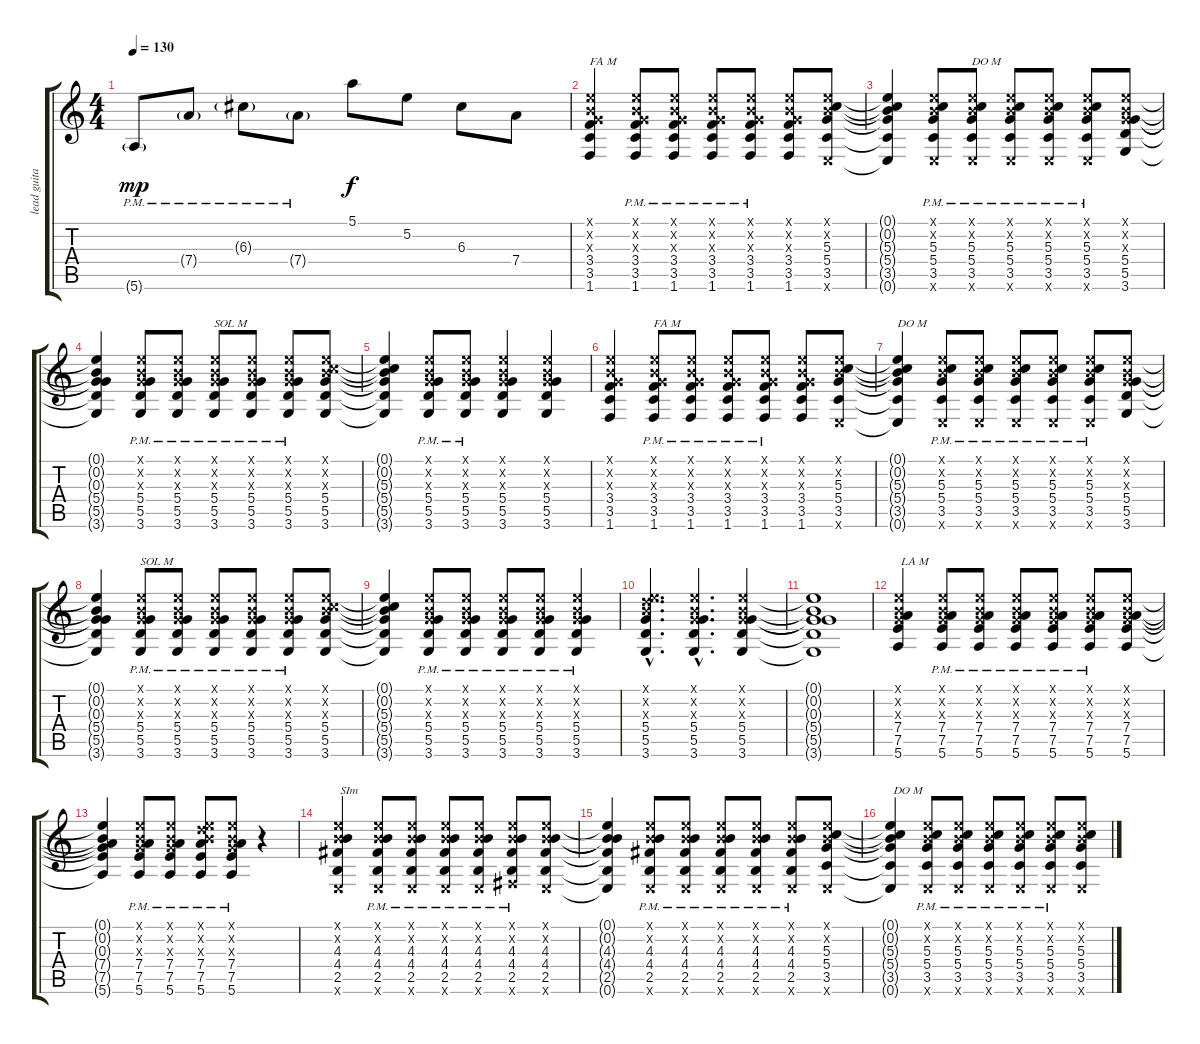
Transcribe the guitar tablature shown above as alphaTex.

\track ("lead guitar" "lead guita") {instrument distortionguitar}
\staff {score tabs}
\tuning (E4 B3 G3 D3 A2 E2) {hide}
\ts (4 4)
\tempo 130
\clef g2
\ks c
5.6{g pm}.8{dy mp} 7.4{g pm}.8 6.3{g pm}.8 7.4{g pm}.8 5.1.8{dy f} 5.2.8 6.3.8 7.4.8 |
(0.1{x} 0.2{x} 0.3{x} 3.4 3.5 1.6).4{txt "FA M"} (0.1{x} 0.2{x} 0.3{x} 3.4{pm} 3.5{pm} 1.6{pm}).8 (0.1{x} 0.2{x} 0.3{x} 3.4{pm} 3.5{pm} 1.6{pm}).8 (0.1{x} 0.2{x} 0.3{x} 3.4{pm} 3.5{pm} 1.6{pm}).8 (0.1{x} 0.2{x} 0.3{x} 3.4{pm} 3.5{pm} 1.6{pm}).8 (0.1{x} 0.2{x} 0.3{x} 3.4 3.5 1.6).8 (0.1{x} 0.2{x} 5.3 5.4 3.5 0.6{x}).8 |
(0.1{t} 0.2{t} 5.3{t} 5.4{t} 3.5{t} 0.6{t}).4 (0.1{x} 0.2{x} 5.3{pm} 5.4{pm} 3.5{pm} 0.6{x}).8 (0.1{x} 0.2{x} 5.3{pm} 5.4{pm} 3.5{pm} 0.6{x}).8{txt "DO M"} (0.1{x} 0.2{x} 5.3{pm} 5.4{pm} 3.5{pm} 0.6{x}).8 (0.1{x} 0.2{x} 5.3{pm} 5.4{pm} 3.5{pm} 0.6{x}).8 (0.1{x} 0.2{x} 5.3{pm} 5.4{pm} 3.5{pm} 0.6{x}).8 (0.1{x} 0.2{x} 0.3{x} 5.4 5.5 3.6).8 |
(0.1{t} 0.2{t} 0.3{t} 5.4{t} 5.5{t} 3.6{t}).4 (0.1{x} 0.2{x} 0.3{x} 5.4{pm} 5.5{pm} 3.6{pm}).8 (0.1{x} 0.2{x} 0.3{x} 5.4{pm} 5.5{pm} 3.6{pm}).8 (0.1{x} 0.2{x} 0.3{x} 5.4{pm} 5.5{pm} 3.6{pm}).8{txt "SOL M"} (0.1{x} 0.2{x} 0.3{x} 5.4{pm} 5.5{pm} 3.6{pm}).8 (0.1{x} 0.2{x} 0.3{x} 5.4{pm} 5.5{pm} 3.6{pm}).8 (0.1{x} 0.2{x} 5.3{x} 5.4 5.5 3.6).8 |
(0.1{t} 0.2{t} 5.3{t} 5.4{t} 5.5{t} 3.6{t}).4 (0.1{x} 0.2{x} 0.3{x} 5.4{pm} 5.5{pm} 3.6{pm}).8 (0.1{x} 0.2{x} 0.3{x} 5.4{pm} 5.5{pm} 3.6{pm}).8 (0.1{x} 0.2{x} 0.3{x} 5.4 5.5 3.6).4 (0.1{x} 0.2{x} 0.3{x} 5.4 5.5 3.6).4 |
(0.1{x} 0.2{x} 0.3{x} 3.4 3.5 1.6).4 (0.1{x} 0.2{x} 0.3{x} 3.4{pm} 3.5{pm} 1.6{pm}).8{txt "FA M"} (0.1{x} 0.2{x} 0.3{x} 3.4{pm} 3.5{pm} 1.6{pm}).8 (0.1{x} 0.2{x} 0.3{x} 3.4{pm} 3.5{pm} 1.6{pm}).8 (0.1{x} 0.2{x} 0.3{x} 3.4{pm} 3.5{pm} 1.6{pm}).8 (0.1{x} 0.2{x} 0.3{x} 3.4 3.5 1.6).8 (0.1{x} 0.2{x} 5.3 5.4 3.5 0.6{x}).8 |
(0.1{t} 0.2{t} 5.3{t} 5.4{t} 3.5{t} 0.6{t}).4{txt "DO M"} (0.1{x} 0.2{x} 5.3{pm} 5.4{pm} 3.5{pm} 0.6{x}).8 (0.1{x} 0.2{x} 5.3{pm} 5.4{pm} 3.5{pm} 0.6{x}).8 (0.1{x} 0.2{x} 5.3{pm} 5.4{pm} 3.5{pm} 0.6{x}).8 (0.1{x} 0.2{x} 5.3{pm} 5.4{pm} 3.5{pm} 0.6{x}).8 (0.1{x} 0.2{x} 5.3{pm} 5.4{pm} 3.5{pm} 0.6{x}).8 (0.1{x} 0.2{x} 0.3{x} 5.4 5.5 3.6).8 |
(0.1{t} 0.2{t} 0.3{t} 5.4{t} 5.5{t} 3.6{t}).4 (0.1{x} 0.2{x} 0.3{x} 5.4{pm} 5.5{pm} 3.6{pm}).8{txt "SOL M "} (0.1{x} 0.2{x} 0.3{x} 5.4{pm} 5.5{pm} 3.6{pm}).8 (0.1{x} 0.2{x} 0.3{x} 5.4{pm} 5.5{pm} 3.6{pm}).8 (0.1{x} 0.2{x} 0.3{x} 5.4{pm} 5.5{pm} 3.6{pm}).8 (0.1{x} 0.2{x} 0.3{x} 5.4{pm} 5.5{pm} 3.6{pm}).8 (0.1{x} 0.2{x} 5.3{x} 5.4 5.5 3.6).8 |
(0.1{t} 0.2{t} 5.3{t} 5.4{t} 5.5{t} 3.6{t}).4 (0.1{x} 0.2{x} 0.3{x} 5.4{pm} 5.5{pm} 3.6{pm}).8 (0.1{x} 0.2{x} 0.3{x} 5.4{pm} 5.5{pm} 3.6{pm}).8 (0.1{x} 0.2{x} 0.3{x} 5.4{pm} 5.5{pm} 3.6{pm}).8 (0.1{x} 0.2{x} 0.3{x} 5.4{pm} 5.5{pm} 3.6{pm}).8 (0.1{x} 0.2{x} 0.3{x} 5.4{pm} 5.5{pm} 3.6{pm}).4 |
(0.1{hac x} 0.2{hac x} 7.3{hac x} 5.4{hac} 5.5{hac} 3.6{hac}).4{d} (0.1{hac x} 0.2{hac x} 0.3{hac x} 5.4{hac} 5.5{hac} 3.6{hac}).4{d} (0.1{x} 0.2{x} 0.3{x} 5.4 5.5 3.6).4 |
(0.1{t} 0.2{t} 0.3{t} 5.4{t} 5.5{t} 3.6{t}).1 |
(0.1{x} 0.2{x} 0.3{x} 7.4 7.5 5.6).4{txt " LA M"} (0.1{x} 0.2{x} 0.3{x} 7.4{pm} 7.5{pm} 5.6{pm}).8 (0.1{x} 0.2{x} 0.3{x} 7.4{pm} 7.5{pm} 5.6{pm}).8 (0.1{x} 0.2{x} 0.3{x} 7.4{pm} 7.5{pm} 5.6{pm}).8 (0.1{x} 0.2{x} 0.3{x} 7.4{pm} 7.5{pm} 5.6{pm}).8 (0.1{x} 0.2{x} 0.3{x} 7.4{pm} 7.5{pm} 5.6{pm}).8 (0.1{x} 0.2{x} 0.3{x} 7.4 7.5 5.6).8 |
(0.1{t} 0.2{t} 0.3{t} 7.4{t} 7.5{t} 5.6{t}).4 (0.1{x} 0.2{x} 0.3{x} 7.4{pm} 7.5{pm} 5.6{pm}).8 (0.1{x} 0.2{x} 0.3{x} 7.4{pm} 7.5{pm} 5.6{pm}).8 (0.1{x} 0.2{x} 7.3{x} 7.4{pm} 7.5{pm} 5.6{pm}).8 (0.1{x} 0.2{x} 0.3{x} 7.4{pm} 7.5{pm} 5.6{pm}).8 r.4 |
(0.1{x} 0.2{x} 4.3 4.4 2.5 0.6{x}).4{txt " SIm"} (0.1{x} 0.2{x} 4.3{pm} 4.4{pm} 2.5{pm} 0.6{x}).8 (0.1{x} 0.2{x} 4.3{pm} 4.4{pm} 2.5{pm} 0.6{x}).8 (0.1{x} 0.2{x} 4.3{pm} 4.4{pm} 2.5{pm} 0.6{x}).8 (0.1{x} 0.2{x} 4.3{pm} 4.4{pm} 2.5{pm} 0.6{x}).8 (0.1{x} 0.2{x} 4.3{pm} 4.4{pm} 2.5{pm} 2.6{x}).8 (0.1{x} 0.2{x} 4.3 4.4 2.5 0.6{x}).8 |
(0.1{t} 0.2{t} 4.3{t} 4.4{t} 2.5{t} 0.6{t}).4 (0.1{x} 0.2{x} 4.3{pm} 4.4{pm} 2.5{pm} 0.6{x}).8 (0.1{x} 0.2{x} 4.3{pm} 4.4{pm} 2.5{pm} 0.6{x}).8 (0.1{x} 0.2{x} 4.3{pm} 4.4{pm} 2.5{pm} 0.6{x}).8 (0.1{x} 0.2{x} 4.3{pm} 4.4{pm} 2.5{pm} 0.6{x}).8 (0.1{x} 0.2{x} 4.3{pm} 4.4{pm} 2.5{pm} 0.6{x}).8 (0.1{x} 0.2{x} 5.3 5.4 3.5 0.6{x}).8 |
(0.1{t} 0.2{t} 5.3{t} 5.4{t} 3.5{t} 0.6{t}).4{txt " DO M"} (0.1{x} 0.2{x} 5.3{pm} 5.4{pm} 3.5{pm} 0.6{x}).8 (0.1{x} 0.2{x} 5.3{pm} 5.4{pm} 3.5{pm} 0.6{x}).8 (0.1{x} 0.2{x} 5.3{pm} 5.4{pm} 3.5{pm} 0.6{x}).8 (0.1{x} 0.2{x} 5.3{pm} 5.4{pm} 3.5{pm} 0.6{x}).8 (0.1{x} 0.2{x} 5.3{pm} 5.4{pm} 3.5{pm} 0.6{x}).8 (0.1{x} 0.2{x} 5.3 5.4 3.5 0.6{x}).8
